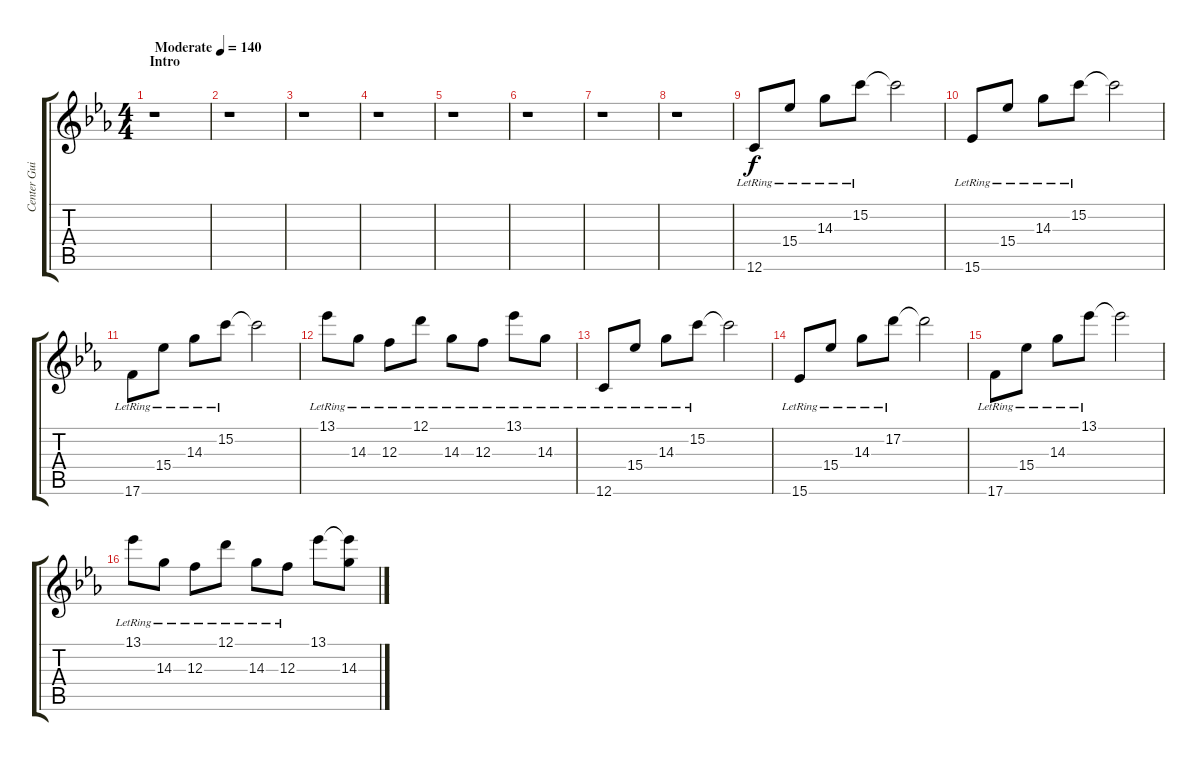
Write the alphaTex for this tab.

\track ("Center Guitar" "Center Gui") {instrument electricguitarjazz}
\staff {score tabs}
\tuning (D4 A3 F3 C3 G2 C2) {hide}
\ts (4 4)
\section ("" "Intro")
\tempo (140 "Moderate")
\clef g2
\ks eb
r.1{dy f instrument electricguitarjazz} |
r.1 |
r.1 |
r.1 |
r.1 |
r.1 |
r.1 |
r.1 |
12.6{lr}.8{volume 10} 15.4{lr}.8 14.3{lr}.8 15.2{lr}.8 15.2{t}.2 |
15.6{lr}.8 15.4{lr}.8 14.3{lr}.8 15.2{lr}.8 15.2{t}.2 |
17.6{lr}.8 15.4{lr}.8 14.3{lr}.8 15.2{lr}.8 15.2{t}.2 |
13.1{lr}.8 14.3{lr}.8 12.3{lr}.8 12.1{lr}.8 14.3{lr}.8 12.3{lr}.8 13.1{lr}.8 14.3{lr}.8 |
12.6{lr}.8 15.4{lr}.8 14.3{lr}.8 15.2{lr}.8 15.2{t}.2 |
15.6{lr}.8 15.4{lr}.8 14.3{lr}.8 17.2{lr}.8 17.2{t}.2 |
17.6{lr}.8 15.4{lr}.8 14.3{lr}.8 13.1{lr}.8 13.1{t}.2 |
13.1{lr}.8 14.3{lr}.8 12.3{lr}.8 12.1{lr}.8 14.3{lr}.8 12.3{lr}.8 13.1.8 (13.1{t} 14.3).8
